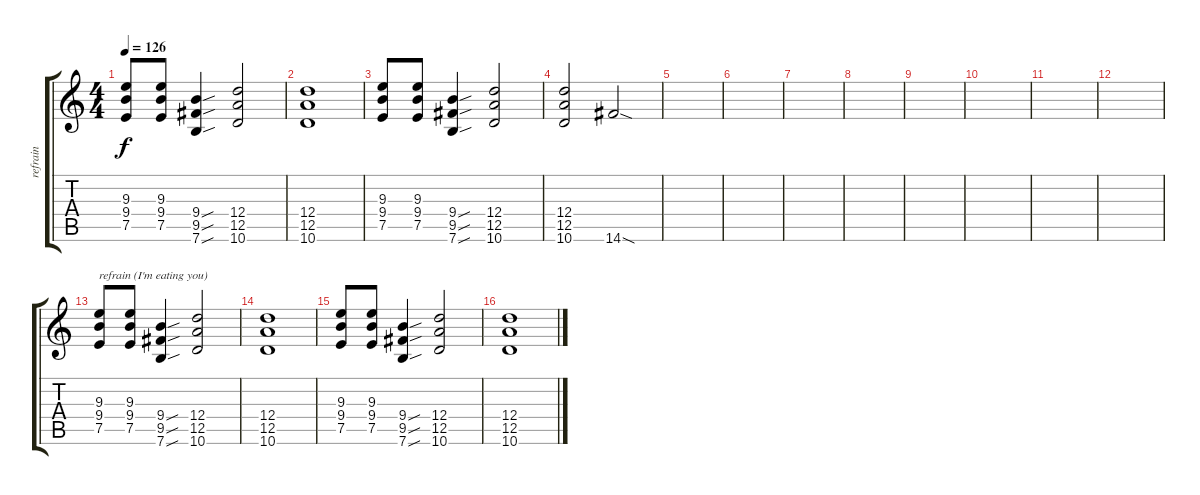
\track ("refrain" "refrain") {instrument overdrivenguitar}
\staff {score tabs}
\tuning (E4 B3 G3 D3 A2 E2) {hide}
\ts (4 4)
\tempo 126
\clef g2
\ks c
(9.3 9.4 7.5).8{dy f} (9.3 9.4 7.5).8 (9.4{sou} 9.5{sou} 7.6{sou}).4 (12.4 12.5 10.6).2 |
(12.4 12.5 10.6).1 |
(9.3 9.4 7.5).8 (9.3 9.4 7.5).8 (9.4{sou} 9.5{sou} 7.6{sou}).4 (12.4 12.5 10.6).2 |
(12.4 12.5 10.6).2 14.6{sod}.2 |
|
|
|
|
|
|
|
|
(9.3 9.4 7.5).8{txt "refrain (I'm eating you)"} (9.3 9.4 7.5).8 (9.4{sou} 9.5{sou} 7.6{sou}).4 (12.4 12.5 10.6).2 |
(12.4 12.5 10.6).1 |
(9.3 9.4 7.5).8 (9.3 9.4 7.5).8 (9.4{sou} 9.5{sou} 7.6{sou}).4 (12.4 12.5 10.6).2 |
(12.4 12.5 10.6).1
